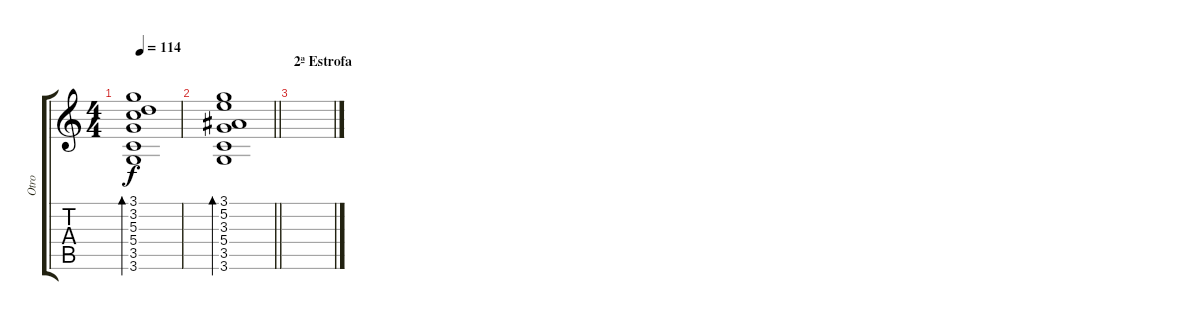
\track ("Otro" "Otro") {instrument electricguitarclean}
\staff {score tabs}
\tuning (E4 B3 G3 D3 A2 E2) {hide}
\ts (4 4)
\tempo 114
\clef g2
\ks c
(3.1 3.2 5.3 5.4 3.5 3.6).1{bd 30 dy f} |
\barLineRight lightlight
(3.1 5.2 3.3 5.4 3.5 3.6).1{bd 30} |
\section ("" "2ª Estrofa")
